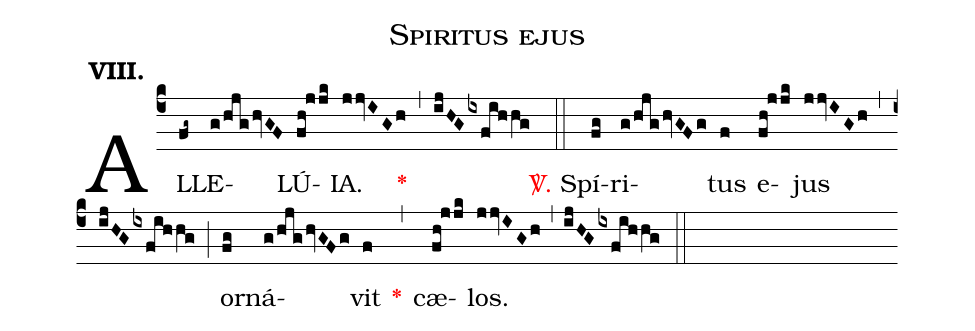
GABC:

name:Spiritus ejus;
mode:VIII.;
office-part:Alleluia;
%%
(c4) AL(fg~)LE(g/hjg/hvGF)LÚ(fh!jjk)IA.(jjvIGh) <v>\red{*}</v>(,) (ijHGixfihhg) (::) <v>\red{\Vbar.}</v> Spí(fg)ri(g/hjg/hvGFg)tus(f) e(fh!jjk)jus(jjvIGh) (,) (ijHGixfihhg) (;) or(fg)ná(g/hjg/hvGFg)vit(f) <v>\red{*}</v>(,) cæ(fh!jjk)los.(jjvIGh) (,) (ijHGixfihhg) (::)
